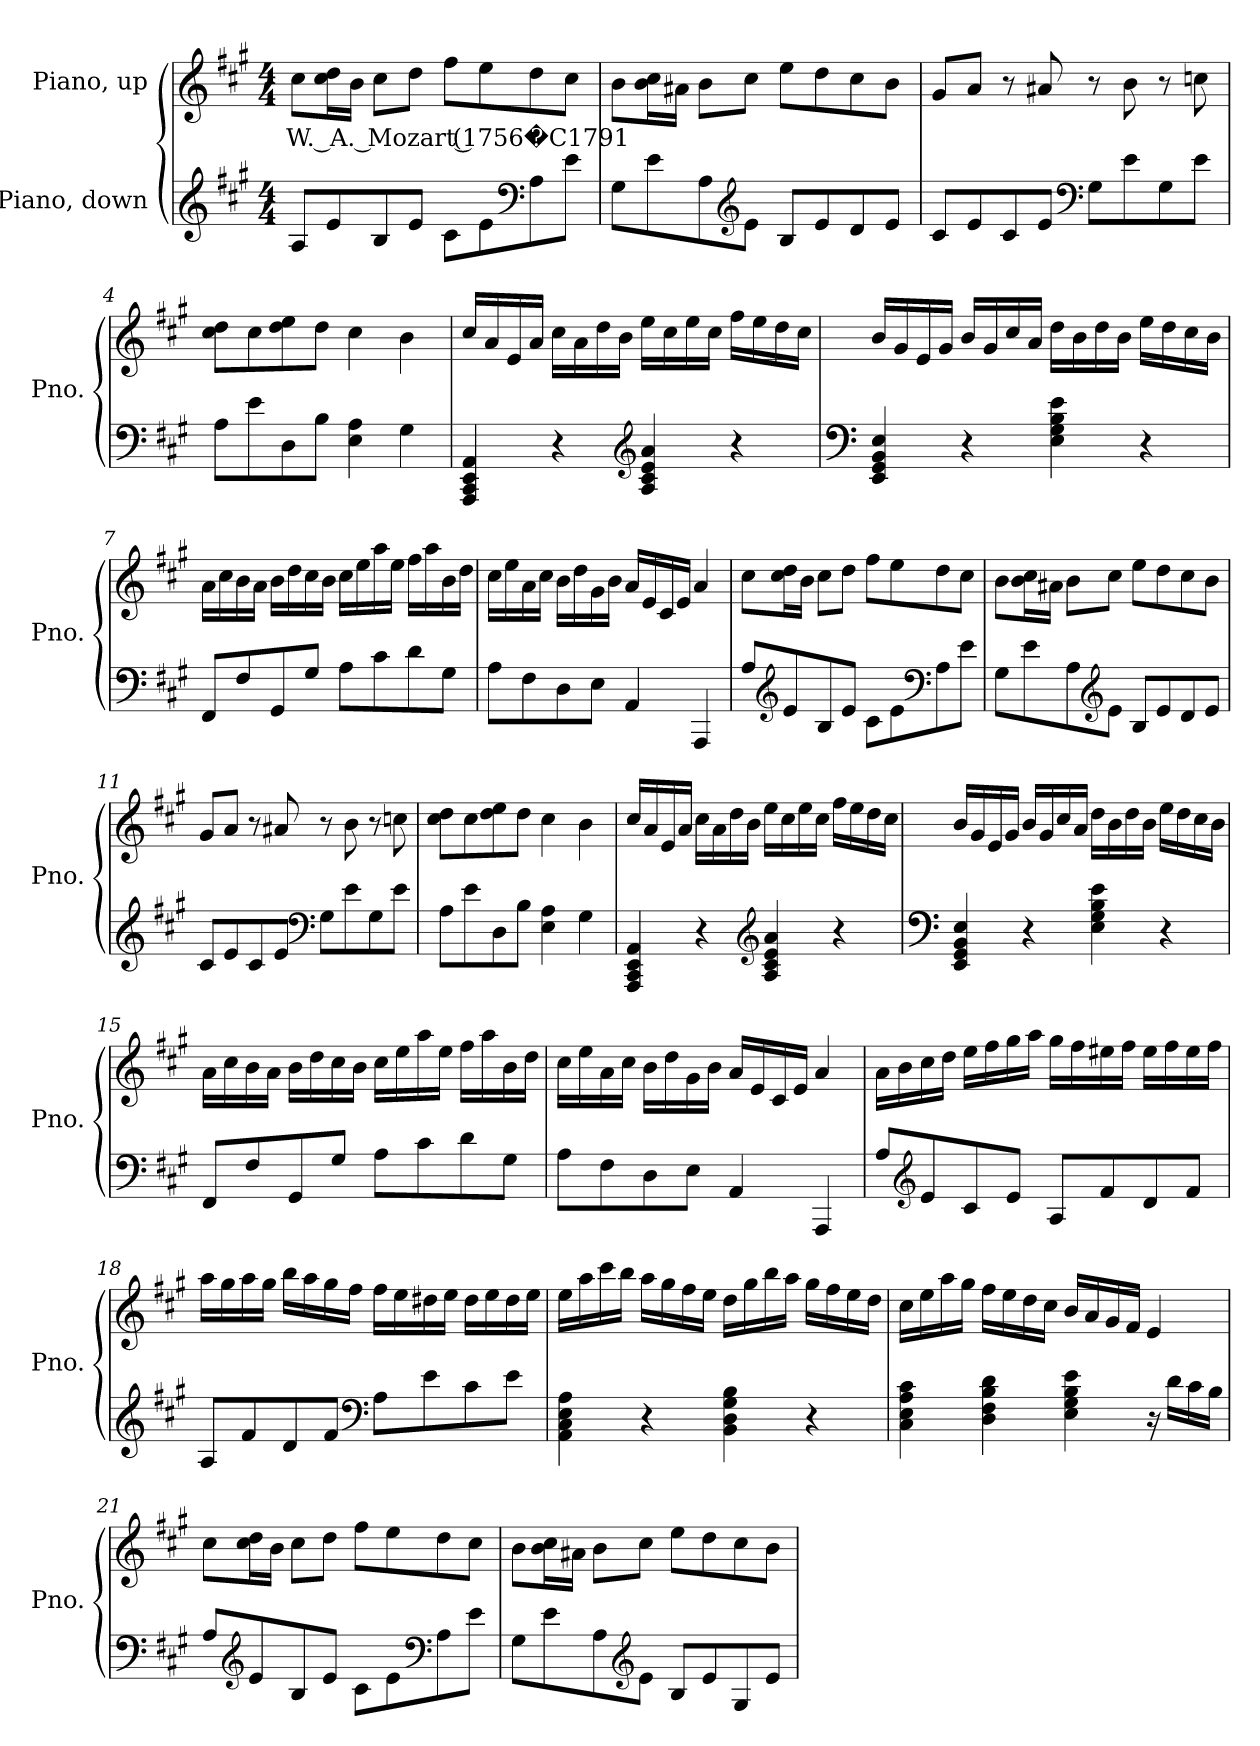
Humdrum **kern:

**kern	**kern	**text
*part2	*part1	*part1
*staff2	*staff1	*staff1
*I"Piano, down	*I"Piano, up	*
*I'Pno.	*I'Pno.	*
*clefG2	*clefG2	*
*k[f#c#g#]	*k[f#c#g#]	*
*M4/4	*M4/4	*
*MM118	*MM118	*
=1	=1	=1
!	!	!LO:LY:b
8A/L	8cc#\L	W. A. Mozart (1756�C1791
8e/	16cc#\ 16dd\L	.
.	16b\JJ	.
8B/	8cc#\L	.
8e/J	8dd\J	.
8c#\L	8ff#\L	.
8e\	8ee\	.
*clefF4	*	*
8A\	8dd\	.
8e\J	8cc#\J	.
=2	=2	=2
8G#\L	8b\L	.
8e\	16b\ 16cc#\L	.
.	16a#X\JJ	.
8A\	8b\L	.
*clefG2	*	*
8e\J	8cc#\J	.
8B/L	8ee\L	.
8e/	8dd\	.
8d/	8cc#\	.
8e/J	8b\J	.
!!LO:LB:g=z
=3	=3	=3
8c#/L	8g#/L	.
8e/	8a/J	.
8c#/	8r	.
8e/J	8a#X/	.
*clefF4	*	*
8G#\L	8r	.
8e\	8b\	.
8G#\	8r	.
8e\J	8ccn\	.
=4	=4	=4
8A\L	8cc#\ 8dd\L	.
8e\	8cc#\	.
8D\	8dd\ 8ee\	.
8B\J	8dd\J	.
4E\ 4A\	4cc#\	.
4G#\	4b\	.
=5	=5	=5
4AAA/ 4CC#/ 4EE/ 4AA/	16cc#/LL	.
.	16a/	.
.	16e/	.
.	16a/JJ	.
4r	16cc#\LL	.
.	16a\	.
.	16dd\	.
.	16b\JJ	.
*clefG2	*	*
4A/ 4c#/ 4e/ 4a/	16ee\LL	.
.	16cc#\	.
.	16ee\	.
.	16cc#\JJ	.
4r	16ff#\LL	.
.	16ee\	.
.	16dd\	.
.	16cc#\JJ	.
!!LO:LB:g=z
=6	=6	=6
*clefF4	*	*
4EE/ 4GG#/ 4BB/ 4E/	16b/LL	.
.	16g#/	.
.	16e/	.
.	16g#/JJ	.
4r	16b/LL	.
.	16g#/	.
.	16cc#/	.
.	16a/JJ	.
4E\ 4G#\ 4B\ 4e\	16dd\LL	.
.	16b\	.
.	16dd\	.
.	16b\JJ	.
4r	16ee\LL	.
.	16dd\	.
.	16cc#\	.
.	16b\JJ	.
=7	=7	=7
8FF#/L	16a\LL	.
.	16cc#\	.
8F#/	16b\	.
.	16a\JJ	.
8GG#/	16b\LL	.
.	16dd\	.
8G#/J	16cc#\	.
.	16b\JJ	.
8A\L	16cc#\LL	.
.	16ee\	.
8c#\	16aa\	.
.	16ee\JJ	.
8d\	16ff#\LL	.
.	16aa\	.
8G#\J	16b\	.
.	16dd\JJ	.
!!LO:LB:g=z
=8	=8	=8
8A\L	16cc#\LL	.
.	16ee\	.
8F#\	16a\	.
.	16cc#\JJ	.
8D\	16b\LL	.
.	16dd\	.
8E\J	16g#\	.
.	16b\JJ	.
4AA/	16a/LL	.
.	16e/	.
.	16c#/	.
.	16e/JJ	.
4AAA/	4a/	.
=9	=9	=9
8A/L	8cc#\L	.
*clefG2	*	*
8e/	16cc#\ 16dd\L	.
.	16b\JJ	.
8B/	8cc#\L	.
8e/J	8dd\J	.
8c#\L	8ff#\L	.
8e\	8ee\	.
*clefF4	*	*
8A\	8dd\	.
8e\J	8cc#\J	.
=10	=10	=10
8G#\L	8b\L	.
8e\	16b\ 16cc#\L	.
.	16a#X\JJ	.
8A\	8b\L	.
*clefG2	*	*
8e\J	8cc#\J	.
8B/L	8ee\L	.
8e/	8dd\	.
8d/	8cc#\	.
8e/J	8b\J	.
!!LO:LB:g=z
=11	=11	=11
8c#/L	8g#/L	.
8e/	8a/J	.
8c#/	8r	.
8e/J	8a#X/	.
*clefF4	*	*
8G#\L	8r	.
8e\	8b\	.
8G#\	8r	.
8e\J	8ccn\	.
=12	=12	=12
8A\L	8cc#\ 8dd\L	.
8e\	8cc#\	.
8D\	8dd\ 8ee\	.
8B\J	8dd\J	.
4E\ 4A\	4cc#\	.
4G#\	4b\	.
=13	=13	=13
4AAA/ 4CC#/ 4EE/ 4AA/	16cc#/LL	.
.	16a/	.
.	16e/	.
.	16a/JJ	.
4r	16cc#\LL	.
.	16a\	.
.	16dd\	.
.	16b\JJ	.
*clefG2	*	*
4A/ 4c#/ 4e/ 4a/	16ee\LL	.
.	16cc#\	.
.	16ee\	.
.	16cc#\JJ	.
4r	16ff#\LL	.
.	16ee\	.
.	16dd\	.
.	16cc#\JJ	.
!!LO:LB:g=z
=14	=14	=14
*clefF4	*	*
4EE/ 4GG#/ 4BB/ 4E/	16b/LL	.
.	16g#/	.
.	16e/	.
.	16g#/JJ	.
4r	16b/LL	.
.	16g#/	.
.	16cc#/	.
.	16a/JJ	.
4E\ 4G#\ 4B\ 4e\	16dd\LL	.
.	16b\	.
.	16dd\	.
.	16b\JJ	.
4r	16ee\LL	.
.	16dd\	.
.	16cc#\	.
.	16b\JJ	.
=15	=15	=15
8FF#/L	16a\LL	.
.	16cc#\	.
8F#/	16b\	.
.	16a\JJ	.
8GG#/	16b\LL	.
.	16dd\	.
8G#/J	16cc#\	.
.	16b\JJ	.
8A\L	16cc#\LL	.
.	16ee\	.
8c#\	16aa\	.
.	16ee\JJ	.
8d\	16ff#\LL	.
.	16aa\	.
8G#\J	16b\	.
.	16dd\JJ	.
!!LO:PB:g=z
=16	=16	=16
8A\L	16cc#\LL	.
.	16ee\	.
8F#\	16a\	.
.	16cc#\JJ	.
8D\	16b\LL	.
.	16dd\	.
8E\J	16g#\	.
.	16b\JJ	.
4AA/	16a/LL	.
.	16e/	.
.	16c#/	.
.	16e/JJ	.
4AAA/	4a/	.
=17	=17	=17
8A/L	16a\LL	.
.	16b\	.
*clefG2	*	*
8e/	16cc#\	.
.	16dd\JJ	.
8c#/	16ee\LL	.
.	16ff#\	.
8e/J	16gg#\	.
.	16aa\JJ	.
8A/L	16gg#\LL	.
.	16ff#\	.
8f#/	16ee#X\	.
.	16ff#\JJ	.
8d/	16ee#\LL	.
.	16ff#\	.
8f#/J	16ee#\	.
.	16ff#\JJ	.
!!LO:LB:g=z
=18	=18	=18
8A/L	16aa\LL	.
.	16gg#\	.
8f#/	16aa\	.
.	16gg#\JJ	.
8d/	16bb\LL	.
.	16aa\	.
8f#/J	16gg#\	.
.	16ff#\JJ	.
*clefF4	*	*
8A\L	16ff#\LL	.
.	16ee\	.
8e\	16dd#X\	.
.	16ee\JJ	.
8c#\	16dd#\LL	.
.	16ee\	.
8e\J	16dd#\	.
.	16ee\JJ	.
=19	=19	=19
4AA\ 4C#\ 4E\ 4A\	16ee\LL	.
.	16aa\	.
.	16ccc#\	.
.	16bb\JJ	.
4r	16aa\LL	.
.	16gg#\	.
.	16ff#\	.
.	16ee\JJ	.
4BB\ 4D\ 4G#\ 4B\	16dd\LL	.
.	16gg#\	.
.	16bb\	.
.	16aa\JJ	.
4r	16gg#\LL	.
.	16ff#\	.
.	16ee\	.
.	16dd\JJ	.
!!LO:LB:g=z
=20	=20	=20
4C#\ 4E\ 4A\ 4c#\	16cc#\LL	.
.	16ee\	.
.	16aa\	.
.	16gg#\JJ	.
4D\ 4F#\ 4B\ 4d\	16ff#\LL	.
.	16ee\	.
.	16dd\	.
.	16cc#\JJ	.
4E\ 4G#\ 4B\ 4e\	16b/LL	.
.	16a/	.
.	16g#/	.
.	16f#/JJ	.
16r	4e/	.
16d\LL	.	.
16c#\	.	.
16B\JJ	.	.
=21	=21	=21
8A/L	8cc#\L	.
*clefG2	*	*
8e/	16cc#\ 16dd\L	.
.	16b\JJ	.
8B/	8cc#\L	.
8e/J	8dd\J	.
8c#\L	8ff#\L	.
8e\	8ee\	.
*clefF4	*	*
8A\	8dd\	.
8e\J	8cc#\J	.
=22	=22	=22
8G#\L	8b\L	.
8e\	16b\ 16cc#\L	.
.	16a#X\JJ	.
8A\	8b\L	.
*clefG2	*	*
8e\J	8cc#\J	.
8B/L	8ee\L	.
8e/	8dd\	.
8G#/	8cc#\	.
8e/J	8b\J	.
=	=	=
*-	*-	*-
